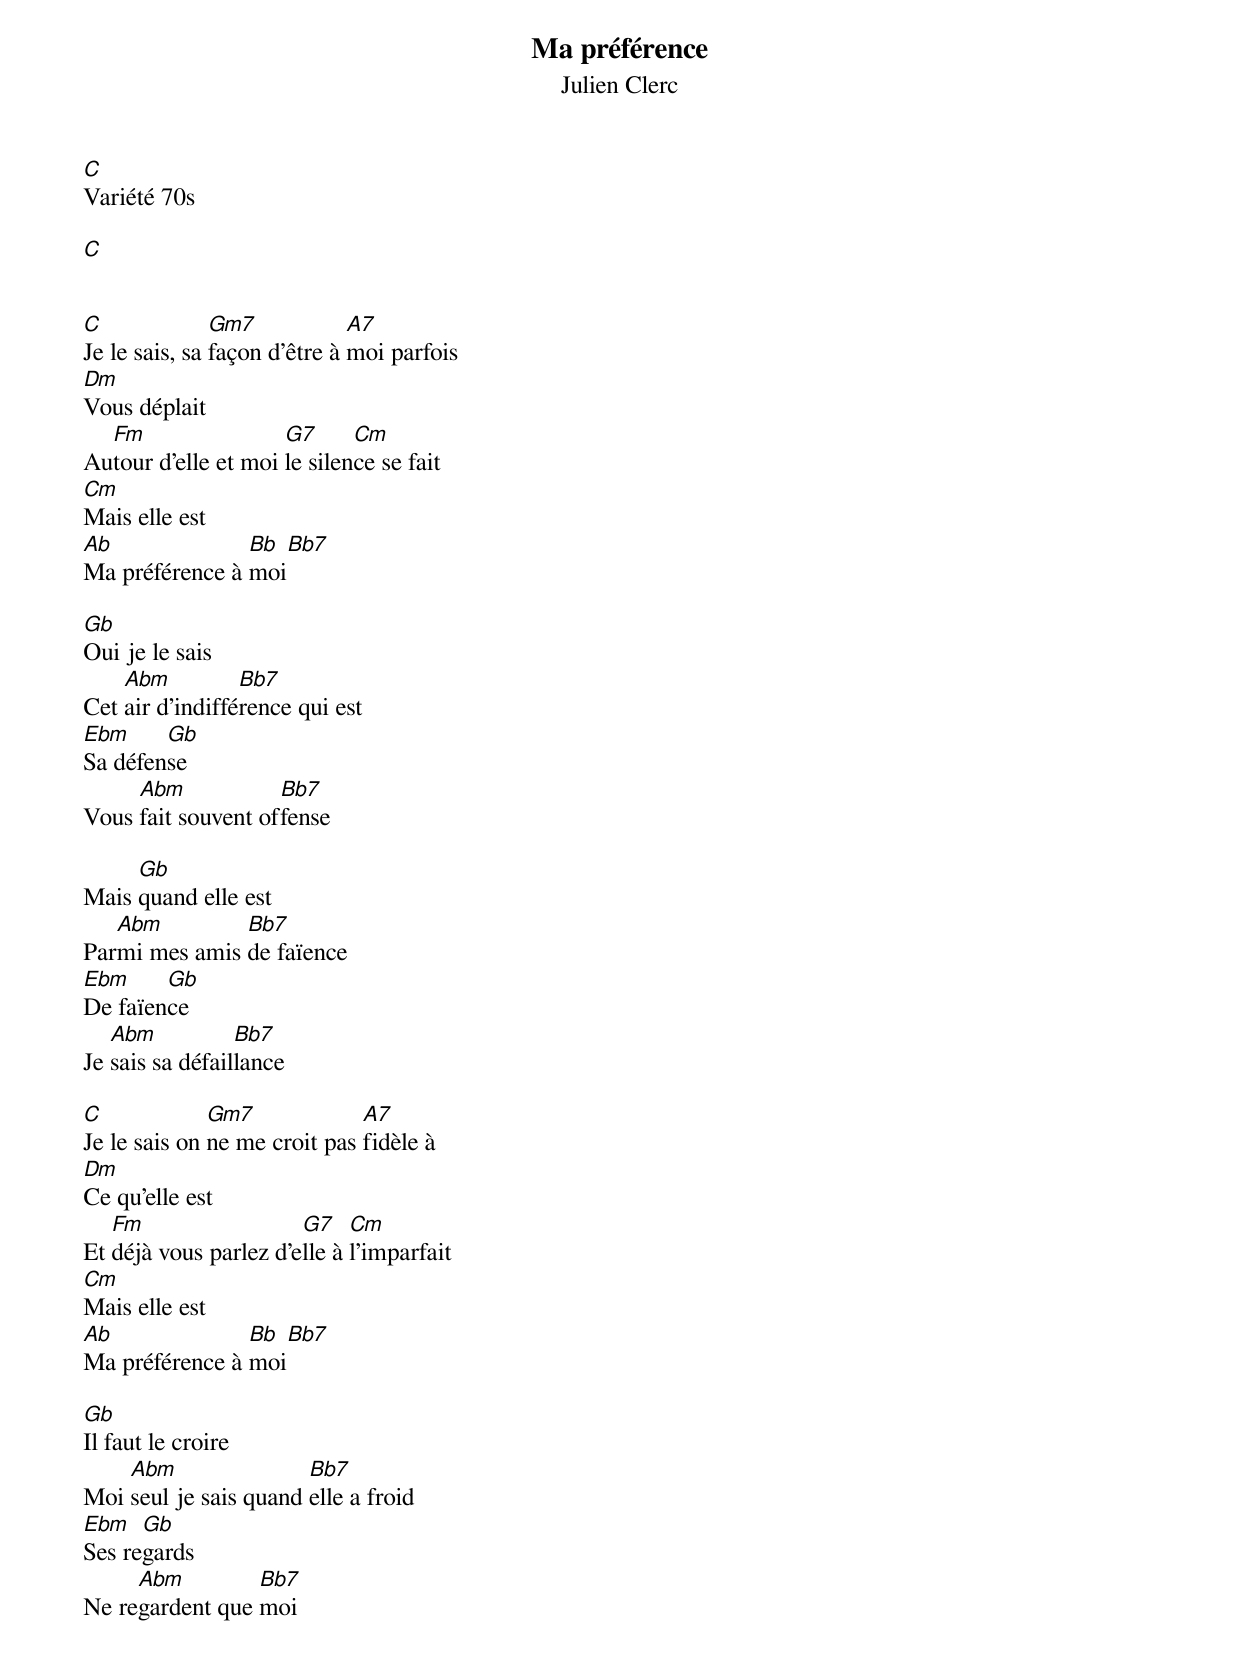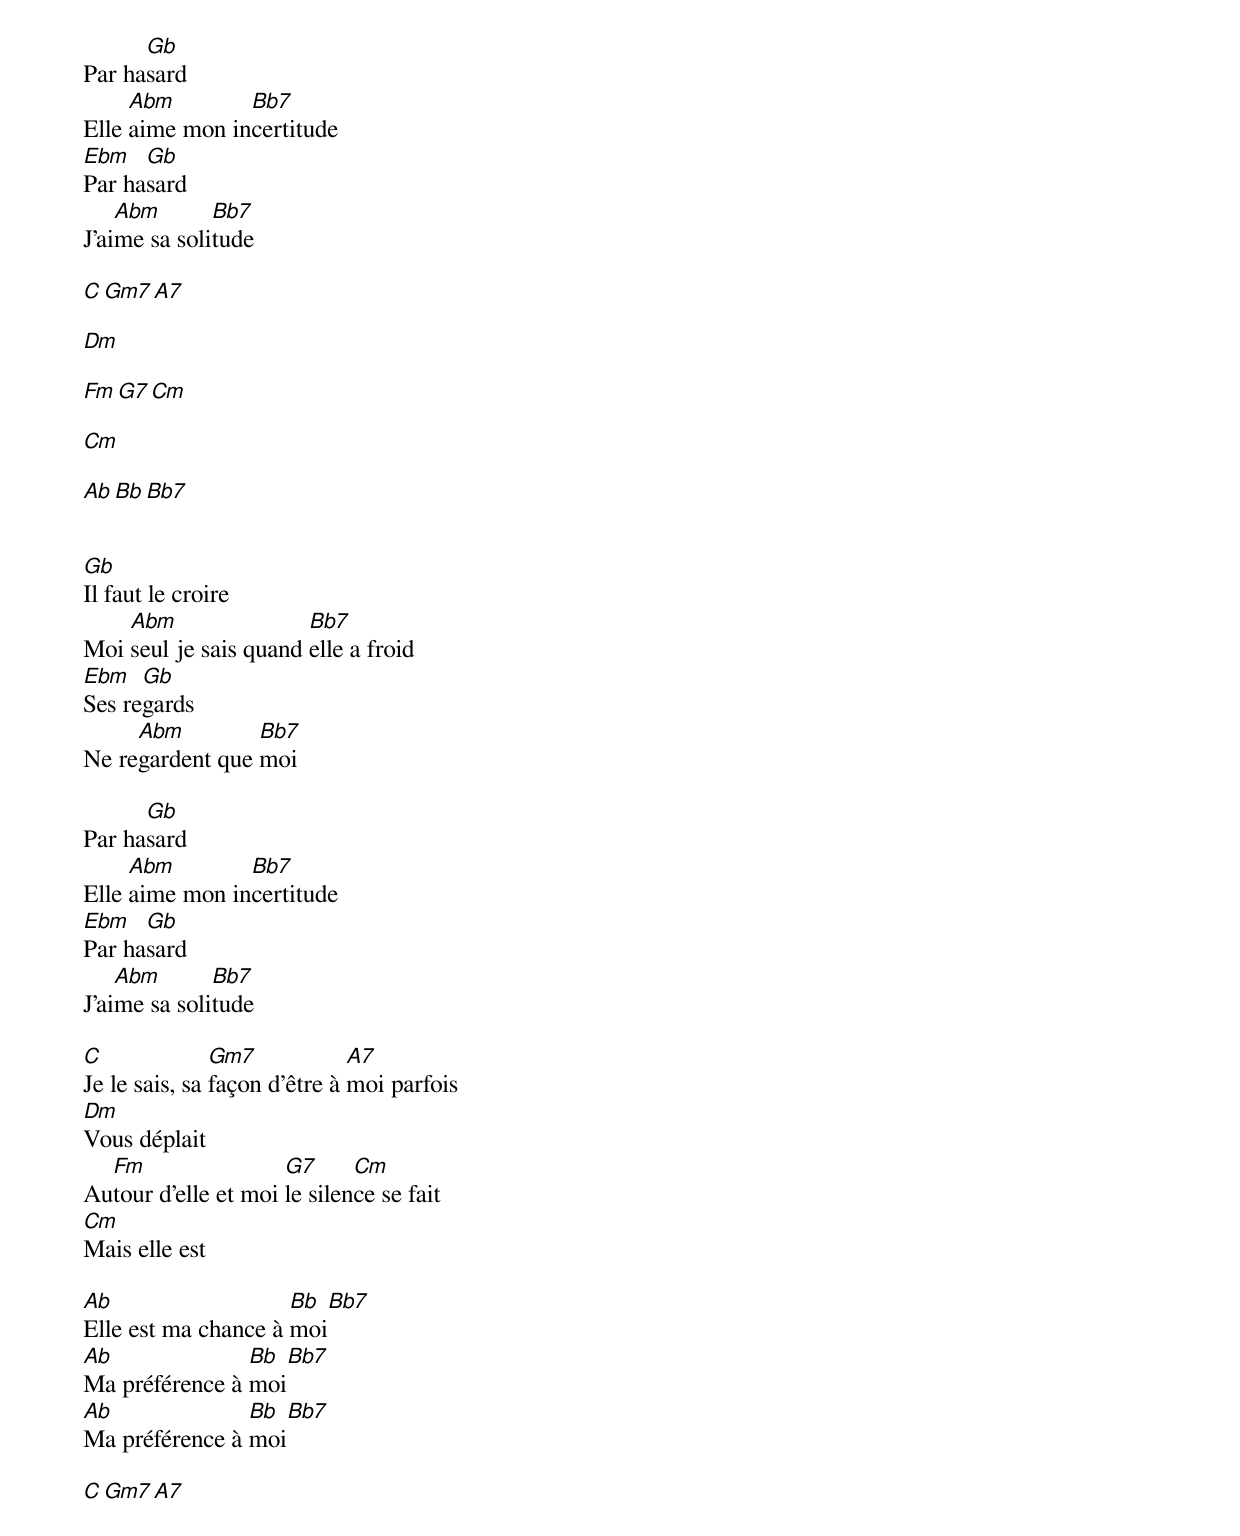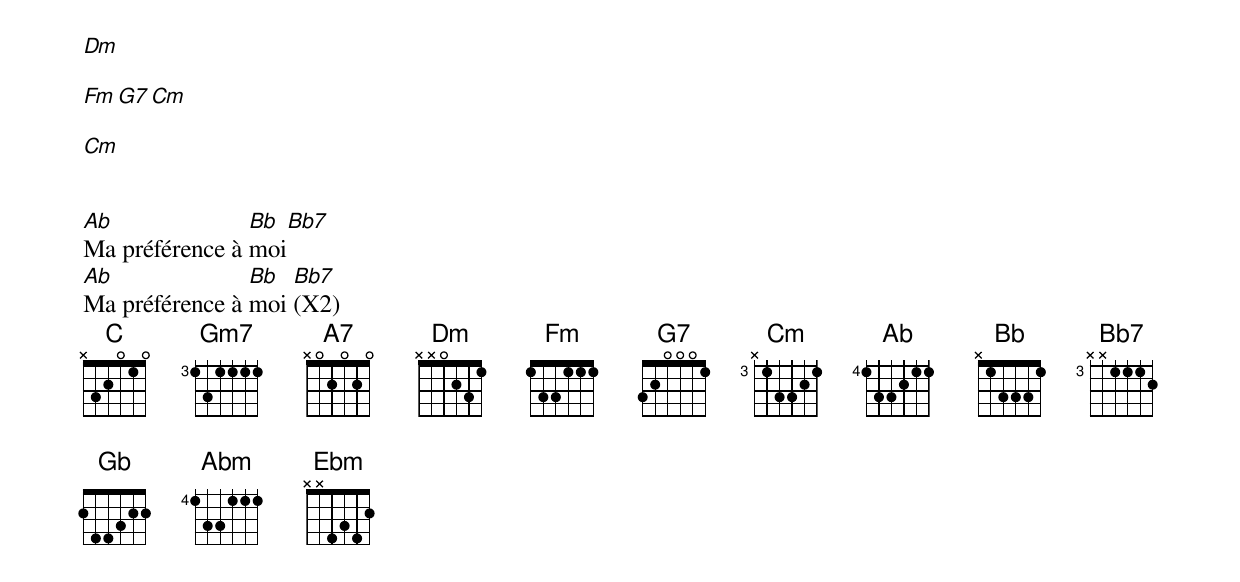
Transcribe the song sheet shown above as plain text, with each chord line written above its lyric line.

Ma préférence
Julien Clerc
C
Variété 70s

C


C              Gm7            A7
Je le sais, sa façon d'être à moi parfois
Dm
Vous déplait
  Fm                 G7      Cm
Autour d'elle et moi le silence se fait
Cm
Mais elle est
Ab              Bb  Bb7
Ma préférence à moi

Gb
Oui je le sais
    Abm          Bb7
Cet air d'indifférence qui est
Ebm     Gb
Sa défense
     Abm            Bb7
Vous fait souvent offense

     Gb
Mais quand elle est
   Abm         Bb7
Parmi mes amis de faïence
Ebm     Gb
De faïence
   Abm           Bb7
Je sais sa défaillance

C             Gm7             A7
Je le sais on ne me croit pas fidèle à
Dm
Ce qu'elle est
   Fm                  G7    Cm
Et déjà vous parlez d'elle à l'imparfait
Cm
Mais elle est
Ab              Bb  Bb7
Ma préférence à moi

Gb
Il faut le croire
    Abm                Bb7
Moi seul je sais quand elle a froid
Ebm   Gb
Ses regards
     Abm         Bb7
Ne regardent que moi

      Gb
Par hasard
     Abm        Bb7
Elle aime mon incertitude
Ebm   Gb
Par hasard
    Abm       Bb7
J'aime sa solitude

C   Gm7   A7

Dm

Fm   G7   Cm

Cm

Ab   Bb   Bb7


Gb
Il faut le croire
    Abm                Bb7
Moi seul je sais quand elle a froid
Ebm   Gb
Ses regards
     Abm         Bb7
Ne regardent que moi

      Gb
Par hasard
     Abm        Bb7
Elle aime mon incertitude
Ebm   Gb
Par hasard
    Abm       Bb7
J'aime sa solitude

C              Gm7            A7
Je le sais, sa façon d'être à moi parfois
Dm
Vous déplait
  Fm                 G7      Cm
Autour d'elle et moi le silence se fait
Cm
Mais elle est

Ab                   Bb  Bb7
Elle est ma chance à moi
Ab              Bb  Bb7
Ma préférence à moi
Ab              Bb  Bb7
Ma préférence à moi

C  Gm7   A7

Dm

Fm   G7   Cm

Cm


Ab              Bb  Bb7
Ma préférence à moi
Ab              Bb  Bb7
Ma préférence à moi (X2)
